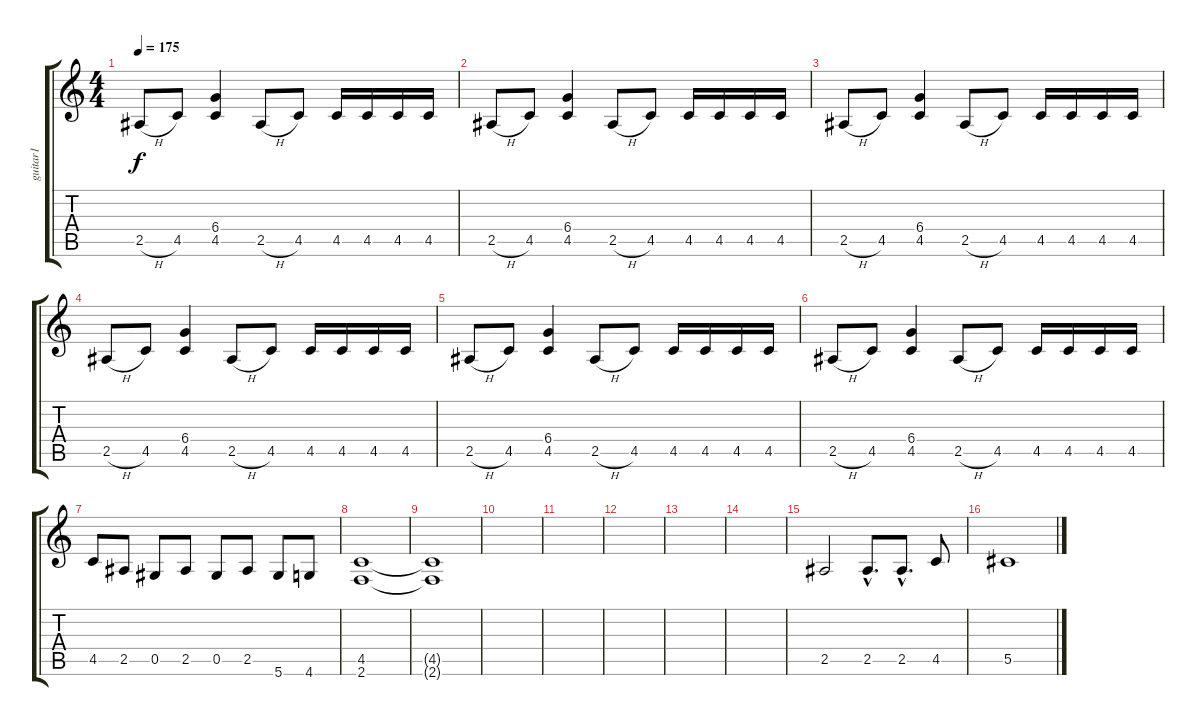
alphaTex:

\track ("guitar1" "guitar1") {instrument overdrivenguitar}
\staff {score tabs}
\tuning (Eb4 Bb3 Gb3 Db3 Ab2 Eb2) {hide}
\ts (4 4)
\tempo 175
\clef g2
\ks c
2.5{h}.8{dy f} 4.5.8 (6.4 4.5).4 2.5{h}.8 4.5.8 4.5.16 4.5.16 4.5.16 4.5.16 |
2.5{h}.8 4.5.8 (6.4 4.5).4 2.5{h}.8 4.5.8 4.5.16 4.5.16 4.5.16 4.5.16 |
2.5{h}.8 4.5.8 (6.4 4.5).4 2.5{h}.8 4.5.8 4.5.16 4.5.16 4.5.16 4.5.16 |
2.5{h}.8 4.5.8 (6.4 4.5).4 2.5{h}.8 4.5.8 4.5.16 4.5.16 4.5.16 4.5.16 |
2.5{h}.8 4.5.8 (6.4 4.5).4 2.5{h}.8 4.5.8 4.5.16 4.5.16 4.5.16 4.5.16 |
2.5{h}.8 4.5.8 (6.4 4.5).4 2.5{h}.8 4.5.8 4.5.16 4.5.16 4.5.16 4.5.16 |
4.5.8 2.5.8 0.5.8 2.5.8 0.5.8 2.5.8 5.6.8 4.6.8 |
(4.5 2.6).1 |
(4.5{t} 2.6{t}).1 |
|
|
|
|
|
2.5.2 2.5{hac}.8{d} 2.5{hac}.8{d} 4.5.8 |
5.5.1
